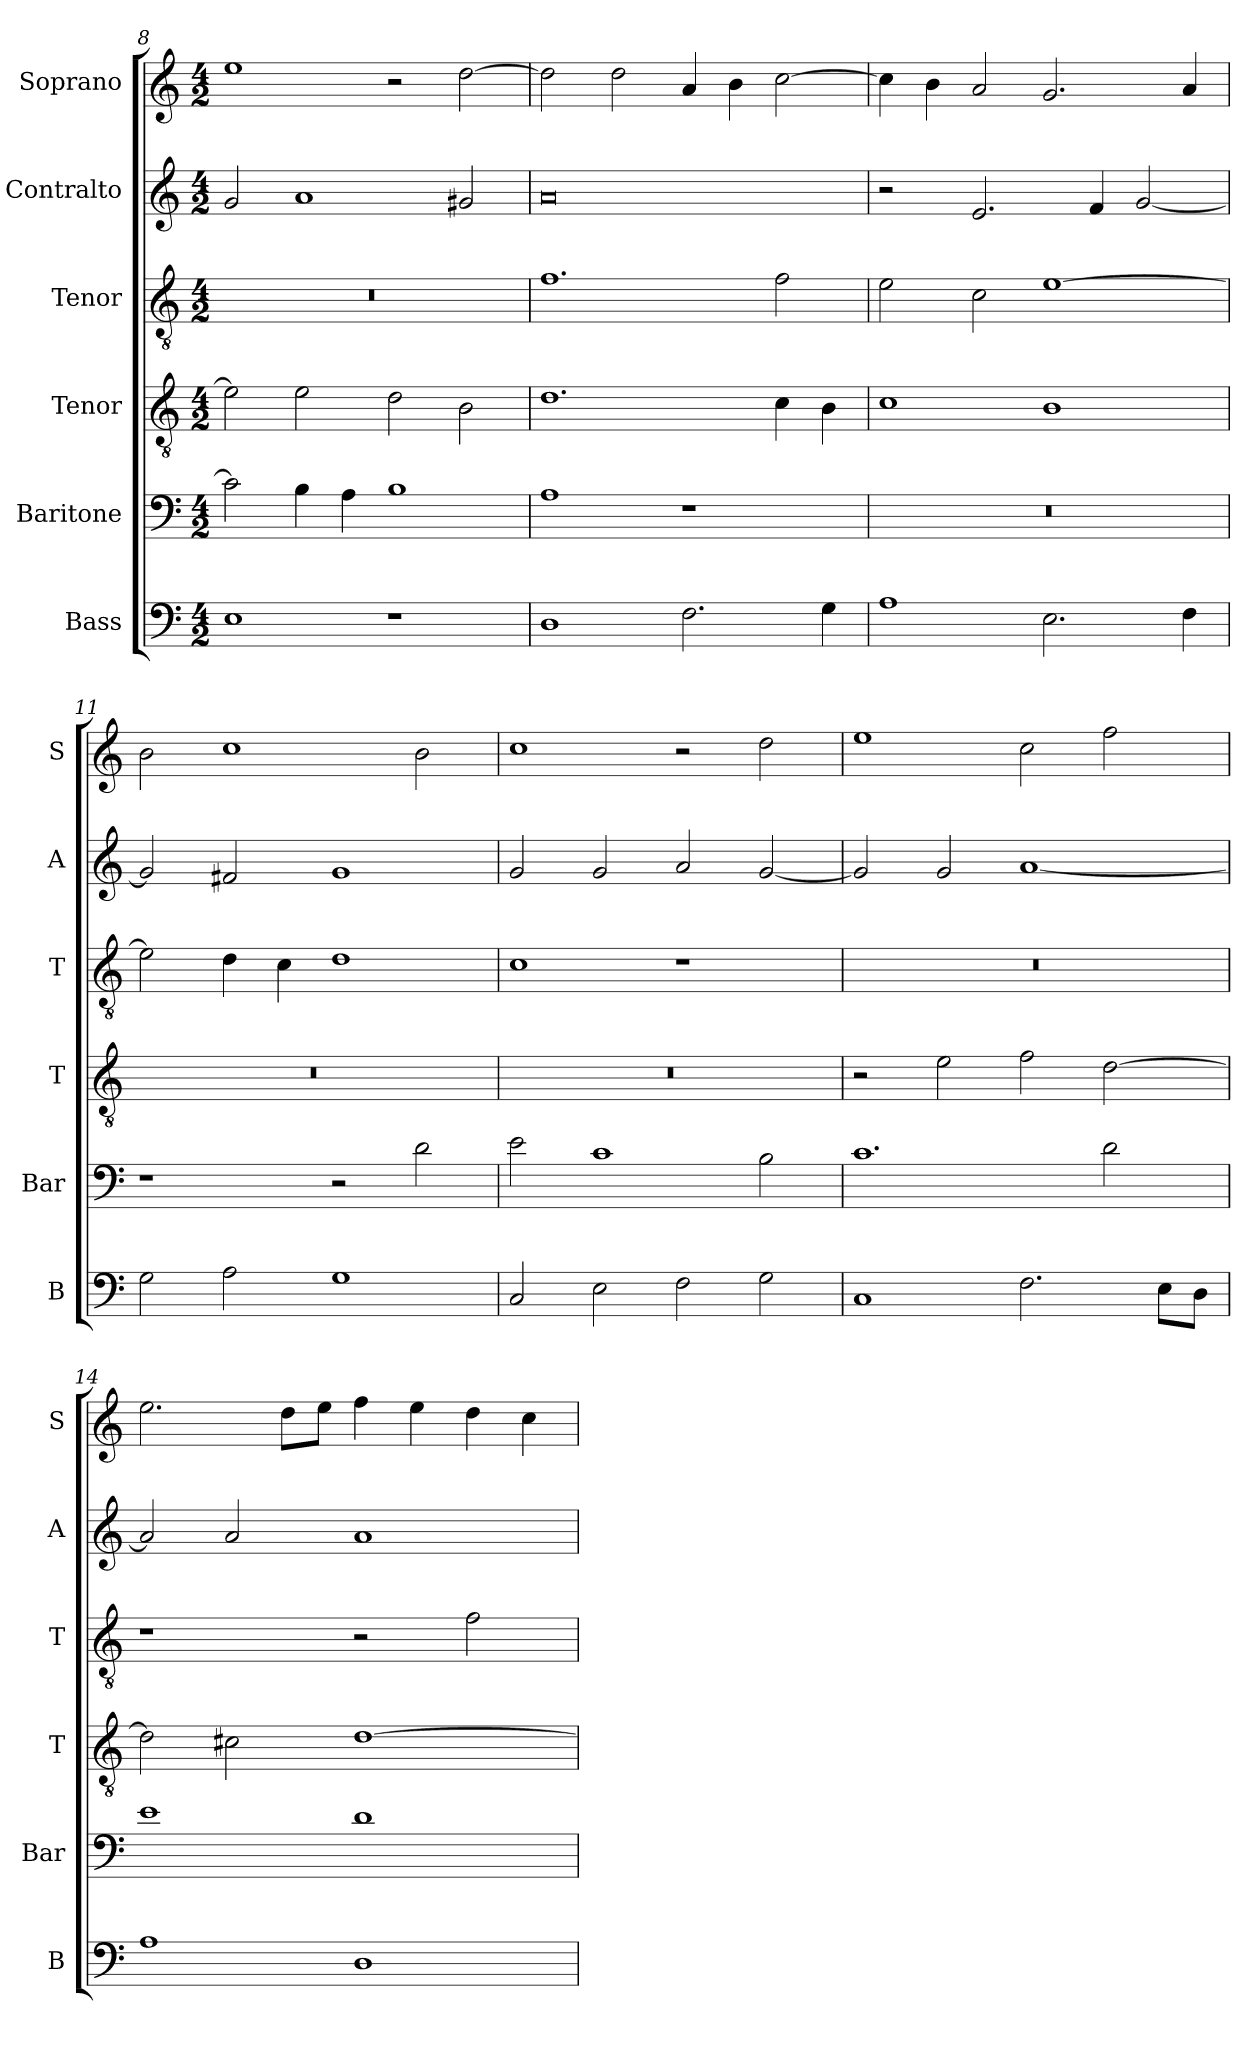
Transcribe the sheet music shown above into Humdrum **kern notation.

**kern	**kern	**kern	**kern	**kern	**kern
*part6	*part5	*part4	*part3	*part2	*part1
*staff6	*staff5	*staff4	*staff3	*staff2	*staff1
*I"Bass	*I"Baritone	*I"Tenor	*I"Tenor	*I"Contralto	*I"Soprano
*I'B	*I'Bar	*I'T	*I'T	*I'A	*I'S
*clefF4	*clefF4	*clefGv2	*clefGv2	*clefG2	*clefG2
*k[]	*k[]	*k[]	*k[]	*k[]	*k[]
*G:mix	*G:mix	*G:mix	*G:mix	*G:mix	*G:mix
*M4/2	*M4/2	*M4/2	*M4/2	*M4/2	*M4/2
=8	=8	=8	=8	=8	=8
1E	2c]	2e]	0r	2g	1ee
.	4B	2e	.	1a	.
.	4A	.	.	.	.
1r	1B	2d	.	.	2r
.	.	2B	.	2g#X	[2dd
=9	=9	=9	=9	=9	=9
1D	1A	1.d	1.f	0a	2dd]
.	.	.	.	.	2dd
2.F	1r	.	.	.	4a
.	.	.	.	.	4b
.	.	4c	2f	.	[2cc
4G	.	4B	.	.	.
=10	=10	=10	=10	=10	=10
1A	0r	1c	2e	2r	4cc]
.	.	.	.	.	4b
.	.	.	2c	2.e	2a
2.E	.	1B	[1e	.	2.g
.	.	.	.	4f	.
.	.	.	.	[2g	.
4F	.	.	.	.	4a
=11	=11	=11	=11	=11	=11
2G	1r	0r	2e]	2g]	2b
2A	.	.	4d	2f#X	1cc
.	.	.	4c	.	.
1G	2r	.	1d	1g	.
.	2d	.	.	.	2b
=12	=12	=12	=12	=12	=12
2C	2e	0r	1c	2g	1cc
2E	1c	.	.	2g	.
2F	.	.	1r	2a	2r
2G	2B	.	.	[2g	2dd
=13	=13	=13	=13	=13	=13
1C	1.c	2r	0r	2g]	1ee
.	.	2e	.	2g	.
2.F	.	2f	.	[1a	2cc
.	2d	[2d	.	.	2ff
8E\L	.	.	.	.	.
8D\J	.	.	.	.	.
=14	=14	=14	=14	=14	=14
1A	1e	2d]	1r	2a]	2.ee
.	.	2c#X	.	2a	.
.	.	.	.	.	8dd\L
.	.	.	.	.	8ee\J
1D	1d	[1d	2r	1a	4ff
.	.	.	.	.	4ee
.	.	.	2f	.	4dd
.	.	.	.	.	4cc
=	=	=	=	=	=
*-	*-	*-	*-	*-	*-
